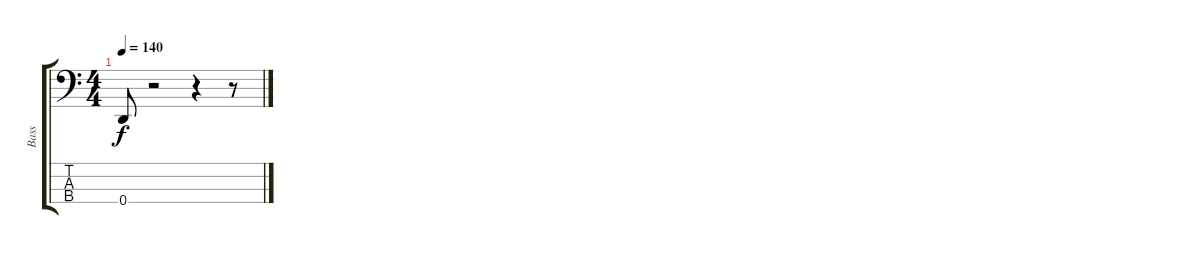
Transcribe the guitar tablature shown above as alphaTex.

\track ("Bass" "Bass") {instrument electricbasspick}
\staff {score tabs}
\tuning (G2 D2 A1 D1) {hide}
\ts (4 4)
\tempo 140
\clef f4
\ks c
0.4.8{dy f} r.2 r.4 r.8
